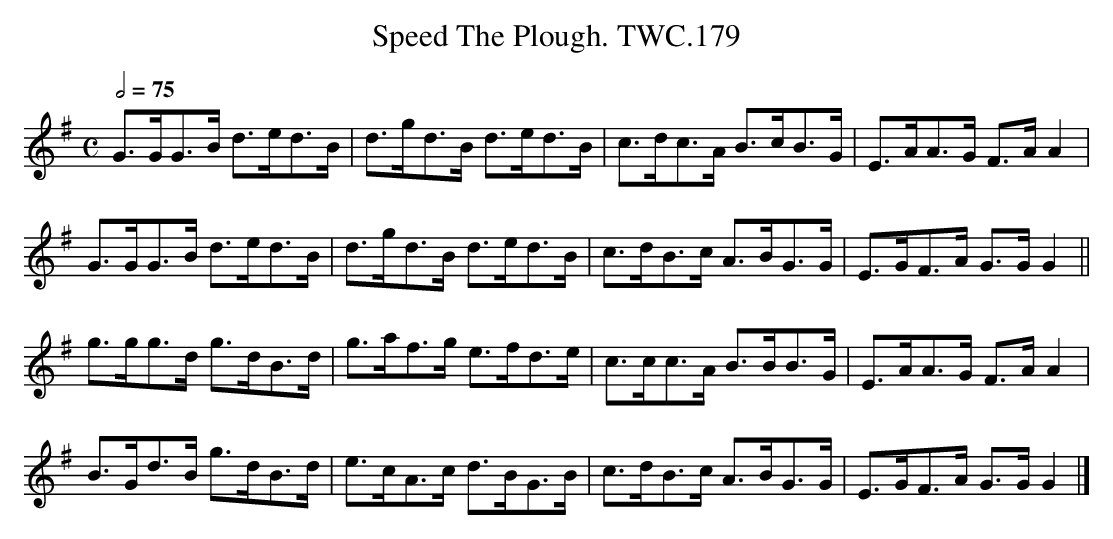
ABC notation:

X:1
T:Speed The Plough. TWC.179
M:C
L:1/8
Q:2/4=75
K:G
G>GG>B d>ed>B | d>gd>B d>ed>B | c>dc>A B>cB>G | E>AA>G F>AA2 |
G>GG>B d>ed>B | d>gd>B d>ed>B | c>dB>c A>BG>G | E>GF>A G>GG2 ||
g>gg>d g>dB>d | g>af>g e>fd>e | c>cc>A B>BB>G | E>AA>G F>AA2 |
B>Gd>B g>dB>d | e>cA>c d>BG>B | c>dB>c A>BG>G | E>GF>A G>GG2 |]
